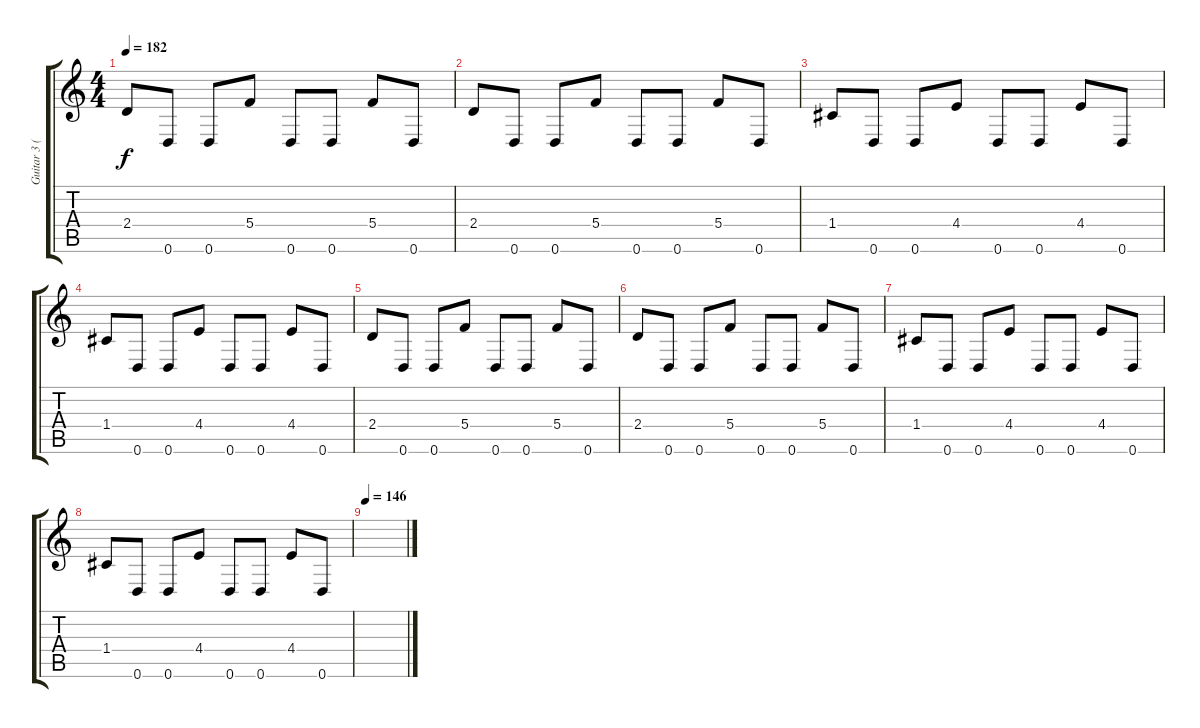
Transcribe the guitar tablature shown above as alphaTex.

\track ("Guitar 3 (Rhytm)" "Guitar 3 (") {instrument distortionguitar}
\staff {score tabs}
\tuning (D4 A3 F3 C3 G2 D2) {hide}
\ts (4 4)
\tempo 182
\clef g2
\ks c
2.4.8{dy f} 0.6.8 0.6.8 5.4.8 0.6.8 0.6.8 5.4.8 0.6.8 |
2.4.8 0.6.8 0.6.8 5.4.8 0.6.8 0.6.8 5.4.8 0.6.8 |
1.4.8 0.6.8 0.6.8 4.4.8 0.6.8 0.6.8 4.4.8 0.6.8 |
1.4.8 0.6.8 0.6.8 4.4.8 0.6.8 0.6.8 4.4.8 0.6.8 |
2.4.8 0.6.8 0.6.8 5.4.8 0.6.8 0.6.8 5.4.8 0.6.8 |
2.4.8 0.6.8 0.6.8 5.4.8 0.6.8 0.6.8 5.4.8 0.6.8 |
1.4.8 0.6.8 0.6.8 4.4.8 0.6.8 0.6.8 4.4.8 0.6.8 |
1.4.8 0.6.8 0.6.8 4.4.8 0.6.8 0.6.8 4.4.8 0.6.8 |
\tempo 146
